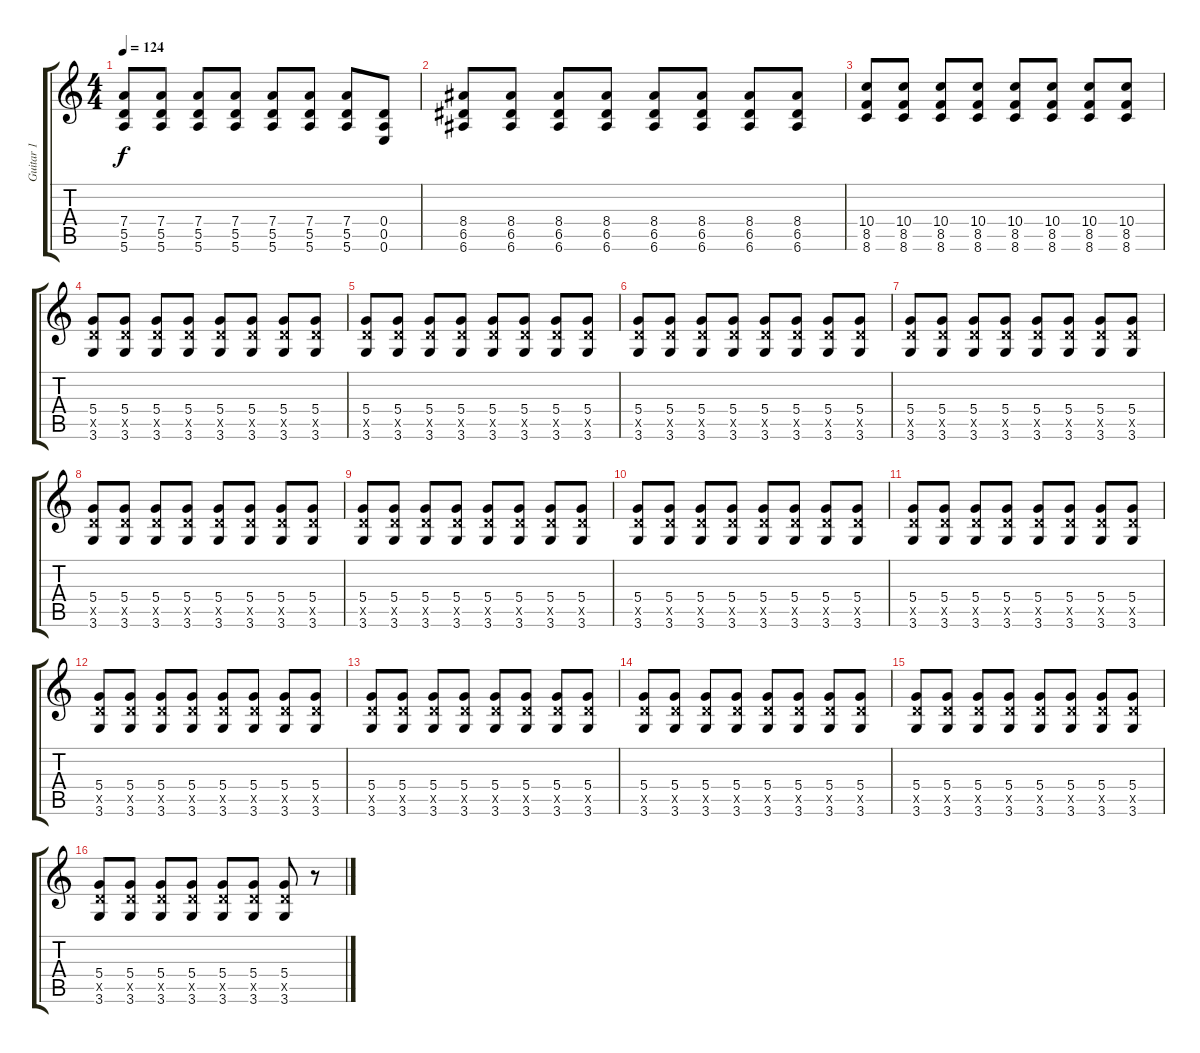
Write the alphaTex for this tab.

\track ("Guitar 1" "Guitar 1") {instrument acousticguitarsteel}
\staff {score tabs}
\tuning (E4 B3 G3 D3 A2 E2) {hide}
\ts (4 4)
\tempo 124
\clef g2
\ks c
(7.4 5.5 5.6).8{dy f} (7.4 5.5 5.6).8 (7.4 5.5 5.6).8 (7.4 5.5 5.6).8 (7.4 5.5 5.6).8 (7.4 5.5 5.6).8 (7.4 5.5 5.6).8 (0.4 0.5 0.6).8 |
(8.4 6.5 6.6).8 (8.4 6.5 6.6).8 (8.4 6.5 6.6).8 (8.4 6.5 6.6).8 (8.4 6.5 6.6).8 (8.4 6.5 6.6).8 (8.4 6.5 6.6).8 (8.4 6.5 6.6).8 |
(10.4 8.5 8.6).8 (10.4 8.5 8.6).8 (10.4 8.5 8.6).8 (10.4 8.5 8.6).8 (10.4 8.5 8.6).8 (10.4 8.5 8.6).8 (10.4 8.5 8.6).8 (10.4 8.5 8.6).8 |
(5.4 5.5{x} 3.6).8 (5.4 5.5{x} 3.6).8 (5.4 5.5{x} 3.6).8 (5.4 5.5{x} 3.6).8 (5.4 5.5{x} 3.6).8 (5.4 5.5{x} 3.6).8 (5.4 5.5{x} 3.6).8 (5.4 5.5{x} 3.6).8 |
(5.4 5.5{x} 3.6).8 (5.4 5.5{x} 3.6).8 (5.4 5.5{x} 3.6).8 (5.4 5.5{x} 3.6).8 (5.4 5.5{x} 3.6).8 (5.4 5.5{x} 3.6).8 (5.4 5.5{x} 3.6).8 (5.4 5.5{x} 3.6).8 |
(5.4 5.5{x} 3.6).8 (5.4 5.5{x} 3.6).8 (5.4 5.5{x} 3.6).8 (5.4 5.5{x} 3.6).8 (5.4 5.5{x} 3.6).8 (5.4 5.5{x} 3.6).8 (5.4 5.5{x} 3.6).8 (5.4 5.5{x} 3.6).8 |
(5.4 5.5{x} 3.6).8 (5.4 5.5{x} 3.6).8 (5.4 5.5{x} 3.6).8 (5.4 5.5{x} 3.6).8 (5.4 5.5{x} 3.6).8 (5.4 5.5{x} 3.6).8 (5.4 5.5{x} 3.6).8 (5.4 5.5{x} 3.6).8 |
(5.4 5.5{x} 3.6).8 (5.4 5.5{x} 3.6).8 (5.4 5.5{x} 3.6).8 (5.4 5.5{x} 3.6).8 (5.4 5.5{x} 3.6).8 (5.4 5.5{x} 3.6).8 (5.4 5.5{x} 3.6).8 (5.4 5.5{x} 3.6).8 |
(5.4 5.5{x} 3.6).8 (5.4 5.5{x} 3.6).8 (5.4 5.5{x} 3.6).8 (5.4 5.5{x} 3.6).8 (5.4 5.5{x} 3.6).8 (5.4 5.5{x} 3.6).8 (5.4 5.5{x} 3.6).8 (5.4 5.5{x} 3.6).8 |
(5.4 5.5{x} 3.6).8 (5.4 5.5{x} 3.6).8 (5.4 5.5{x} 3.6).8 (5.4 5.5{x} 3.6).8 (5.4 5.5{x} 3.6).8 (5.4 5.5{x} 3.6).8 (5.4 5.5{x} 3.6).8 (5.4 5.5{x} 3.6).8 |
(5.4 5.5{x} 3.6).8 (5.4 5.5{x} 3.6).8 (5.4 5.5{x} 3.6).8 (5.4 5.5{x} 3.6).8 (5.4 5.5{x} 3.6).8 (5.4 5.5{x} 3.6).8 (5.4 5.5{x} 3.6).8 (5.4 5.5{x} 3.6).8 |
(5.4 5.5{x} 3.6).8 (5.4 5.5{x} 3.6).8 (5.4 5.5{x} 3.6).8 (5.4 5.5{x} 3.6).8 (5.4 5.5{x} 3.6).8 (5.4 5.5{x} 3.6).8 (5.4 5.5{x} 3.6).8 (5.4 5.5{x} 3.6).8 |
(5.4 5.5{x} 3.6).8 (5.4 5.5{x} 3.6).8 (5.4 5.5{x} 3.6).8 (5.4 5.5{x} 3.6).8 (5.4 5.5{x} 3.6).8 (5.4 5.5{x} 3.6).8 (5.4 5.5{x} 3.6).8 (5.4 5.5{x} 3.6).8 |
(5.4 5.5{x} 3.6).8 (5.4 5.5{x} 3.6).8 (5.4 5.5{x} 3.6).8 (5.4 5.5{x} 3.6).8 (5.4 5.5{x} 3.6).8 (5.4 5.5{x} 3.6).8 (5.4 5.5{x} 3.6).8 (5.4 5.5{x} 3.6).8 |
(5.4 5.5{x} 3.6).8 (5.4 5.5{x} 3.6).8 (5.4 5.5{x} 3.6).8 (5.4 5.5{x} 3.6).8 (5.4 5.5{x} 3.6).8 (5.4 5.5{x} 3.6).8 (5.4 5.5{x} 3.6).8 (5.4 5.5{x} 3.6).8 |
(5.4 5.5{x} 3.6).8 (5.4 5.5{x} 3.6).8 (5.4 5.5{x} 3.6).8 (5.4 5.5{x} 3.6).8 (5.4 5.5{x} 3.6).8 (5.4 5.5{x} 3.6).8 (5.4 5.5{x} 3.6).8 r.8
